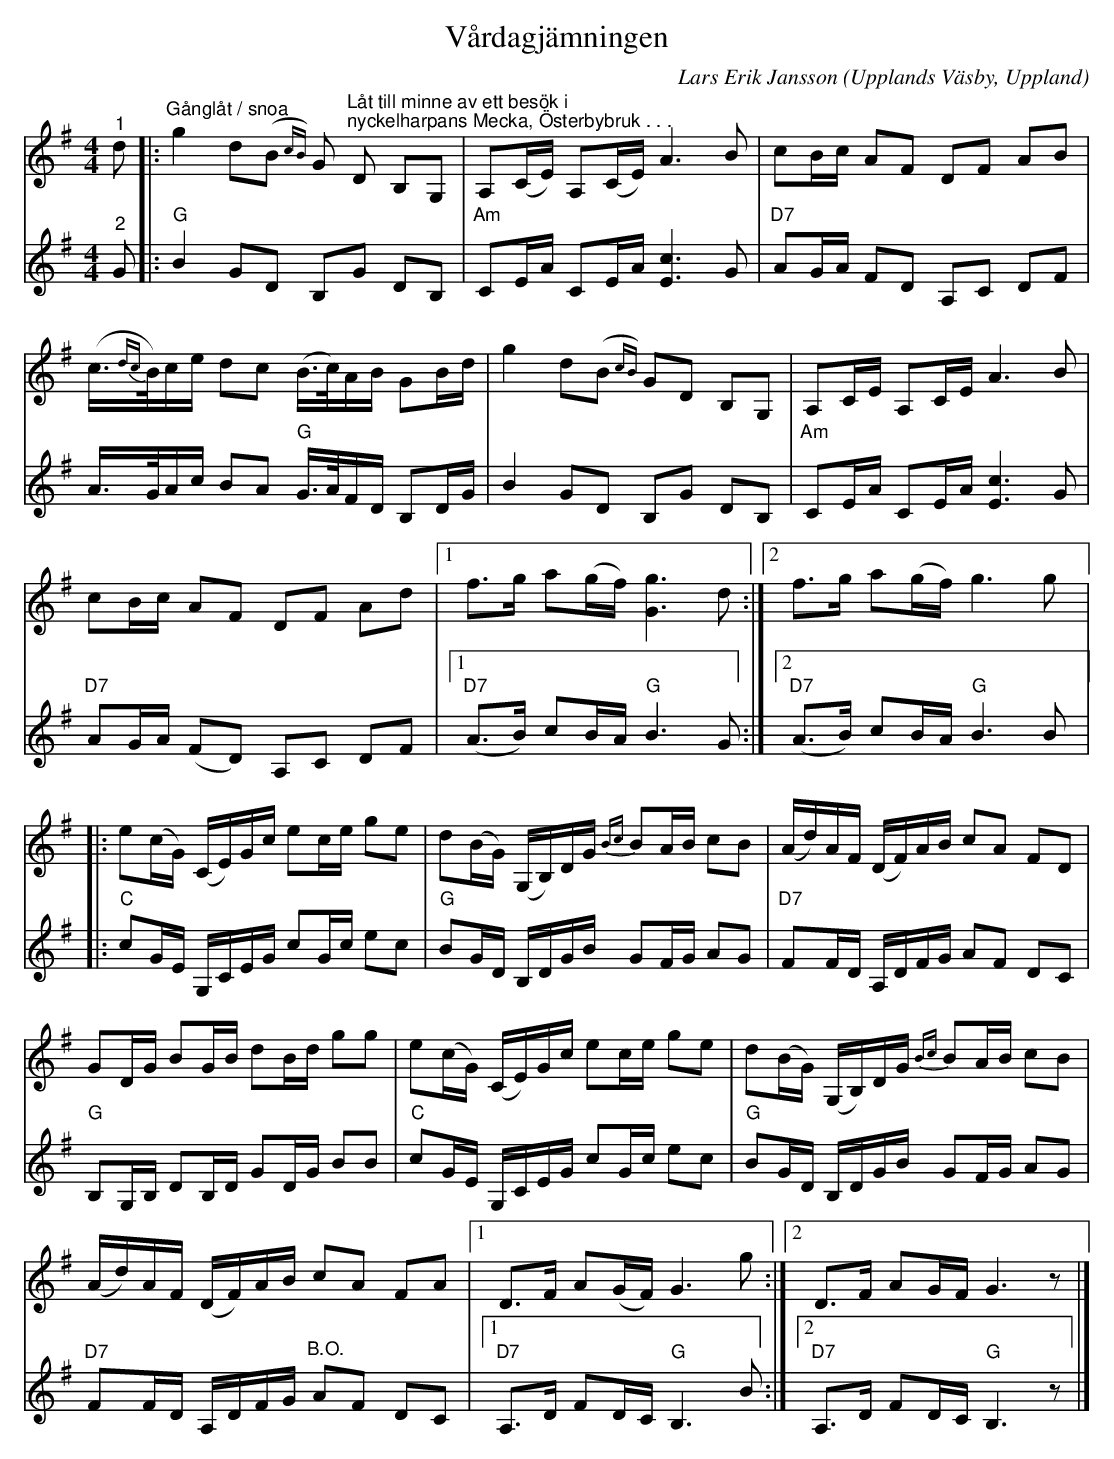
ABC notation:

X:1
T:Vårdagjämningen
O:Upplands Väsby, Uppland
C:Lars Erik Jansson
L:1/8
M:4/4
K:G
V:1
"^1" d |: "^Gånglåt / snoa"g2 d(B{cB)} G"^Låt till minne av ett besök i" "^nyckelharpans Mecka, Österbybruk . . ."D B,G, | A,(C/E/) A,(C/E/) A3 B | cB/c/ AF DF AB |
(c3/4{dc}B/4)c/e/ dc (B/>c/)A/B/ GB/d/ | g2 d(B{cB)} GD B,G, | A,C/E/ A,C/E/ A3 B |
cB/c/ AF DF Ad |1 f>g a(g/f/) [Gg]3 d :|2 f>g a(g/f/) g3 g |:
e(c/G/) (C/E/)G/c/ ec/e/ ge |d(B/G/) (G,/B,/)D/G/{Bc} BA/B/ cB |(A/d/)A/F/ (D/F/)A/B/ cA FD |
GD/G/ BG/B/ dB/d/ gg |e(c/G/) (C/E/)G/c/ ec/e/ ge |d(B/G/) (G,/B,/)D/G/{Bc} BA/B/ cB |
(A/d/)A/F/ (D/F/)A/B/ cA FA |1 D>F A(G/F/) G3 g :|2 D>F AG/F/ G3 z |]
V:2
"^2" G |:"G" B2 GD B,G DB, |"Am" CE/A/ CE/A/ [Ec]3 G |"D7" AG/A/ FD A,C DF | A/>G/A/c/ BA "G" G/>A/F/D/ B,D/G/ |
B2 GD B,G DB, |"Am" CE/A/ CE/A/ [Ec]3 G | "D7" AG/A/ (FD) A,C DF |1 "D7" (A>B) cB/A/ "G" B3 G :|2"D7" (A>B) cB/A/ "G" B3 B |:
"C" cG/E/ G,/C/E/G/ cG/c/ ec | "G" BG/D/ B,/D/G/B/ GF/G/ AG | "D7" FF/D/ A,/D/F/G/ AF DC | "G" B,G,/B,/ DB,/D/ GD/G/ BB |
"C" cG/E/ G,/C/E/G/ cG/c/ ec | "G" BG/D/ B,/D/G/B/ GF/G/ AG | "D7" FF/D/ A,/D/F/G/ "^B.O." AF DC |1 "D7" A,>D FD/C/"G" B,3 B :|2"D7" A,>D FD/C/ "G" B,3 z |]
